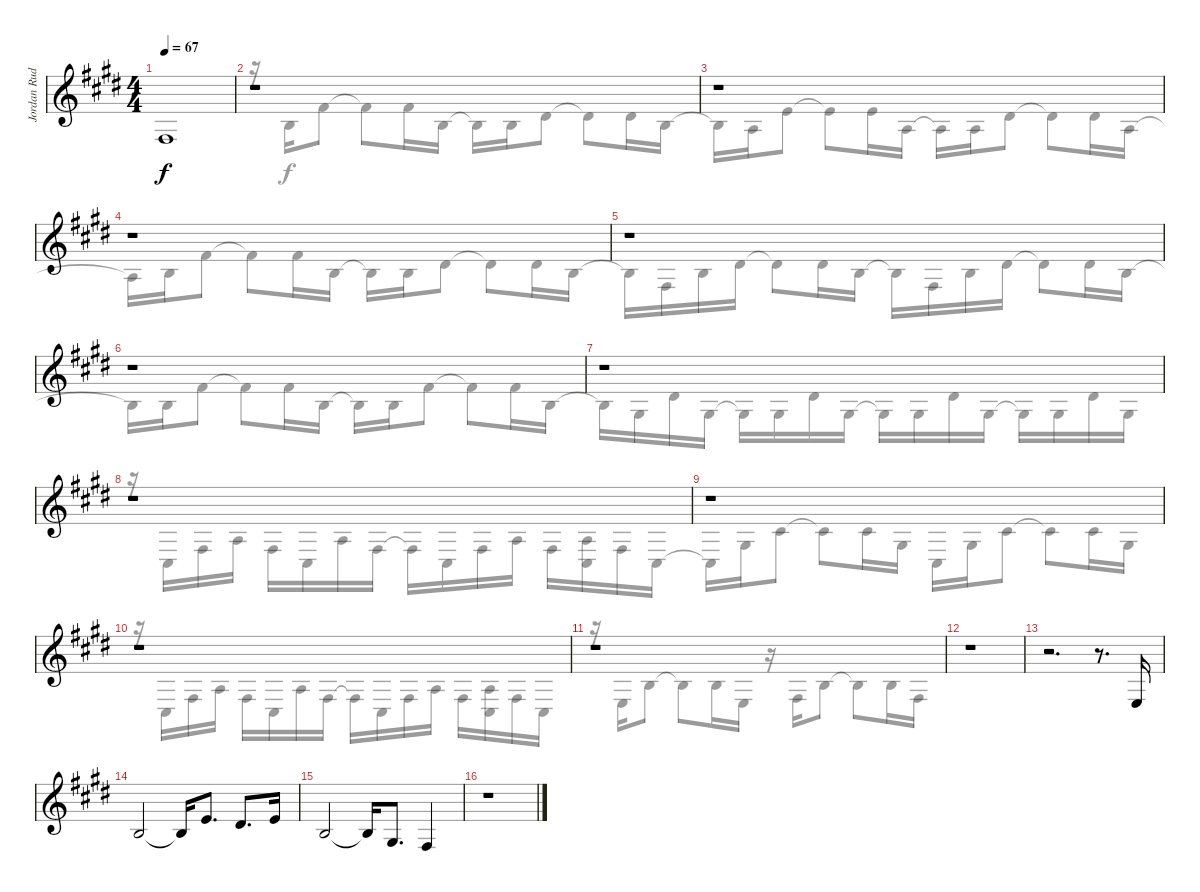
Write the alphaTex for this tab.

\track ("Jordan Rudess - G Clef (Lead)" "Jordan Rud") {instrument stringensemble1}
\staff {score}
\tuning (E4 B3 G3 D3 A2 E2 B1) {hide}
\voice
\ts (4 4)
\tempo 67
\clef g2
\ks e
9.5.1{dy f} |
r.1 |
r.1 |
r.1 |
r.1 |
r.1 |
r.1 |
r.1 |
r.1 |
r.1 |
r.1 |
r.1 |
r.2{d} r.8{d} 7.5.16 |
4.3.2 4.3{t}.16 5.2.8{d} 4.2.8{d} 5.2.16 |
4.3.2 4.3{t}.16 6.4.8{d} 4.4.4 |
r.1
\voice
\clef g2
\ottava regular
\simile none
\ks e
|
r.16 4.3.16 7.2.8 7.2{t}.8 7.2.16 4.3.16 4.3{t}.16 4.3.16 4.2.8 4.2{t}.8 4.2.16 4.3.16 |
4.3{t}.16 7.4.16 5.2.8 5.2{t}.8 5.2.16 7.4.16 7.4{t}.16 7.4.16 8.3.8 8.3{t}.8 8.3.16 7.4.16 |
7.4{t}.16 4.3.16 7.2.8 7.2{t}.8 7.2.16 4.3.16 4.3{t}.16 4.3.16 4.2.8 4.2{t}.8 4.2.16 4.3.16 |
4.3{t}.16 4.4.16 4.3.16 4.2.16 4.2{t}.8 4.2.16 4.3.16 4.3{t}.16 4.4.16 4.3.16 4.2.16 4.2{t}.8 4.2.16 4.3.16 |
4.3{t}.16 4.3.16 7.2.8 7.2{t}.8 7.2.16 4.3.16 4.3{t}.16 4.3.16 7.2.8 7.2{t}.8 7.2.16 4.3.16 |
4.3{t}.16 6.4.16 8.3.16 6.4.16 6.4{t}.16 6.4.16 8.3.16 6.4.16 6.4{t}.16 6.4.16 8.3.16 6.4.16 6.4{t}.16 6.4.16 8.3.16 6.4.16 |
r.16 4.5.16 4.4.16 2.3.16 4.4.16 4.5.16 2.3.16 4.4.16 4.4{t}.16 4.5.16 4.4.16 2.3.16 4.4.16 (2.3 4.5).16 4.4.16 4.5.16 |
4.5{t}.16 6.4.16 6.3.8 6.3{t}.8 6.3.16 6.4.16 4.5.16 6.4.16 6.3.8 6.3{t}.8 6.3.16 6.4.16 |
r.16 4.5.16 4.4.16 2.3.16 4.4.16 4.5.16 2.3.16 4.4.16 4.4{t}.16 4.5.16 4.4.16 2.3.16 4.4.16 (2.3 4.5).16 4.4.16 4.5.16 |
r.16 7.5.16 9.4.8 9.4{t}.8 9.4.16 7.5.16 r.16 9.5.16 9.4.8 9.4{t}.8 9.4.16 9.5.16 |
|
|
|
|
